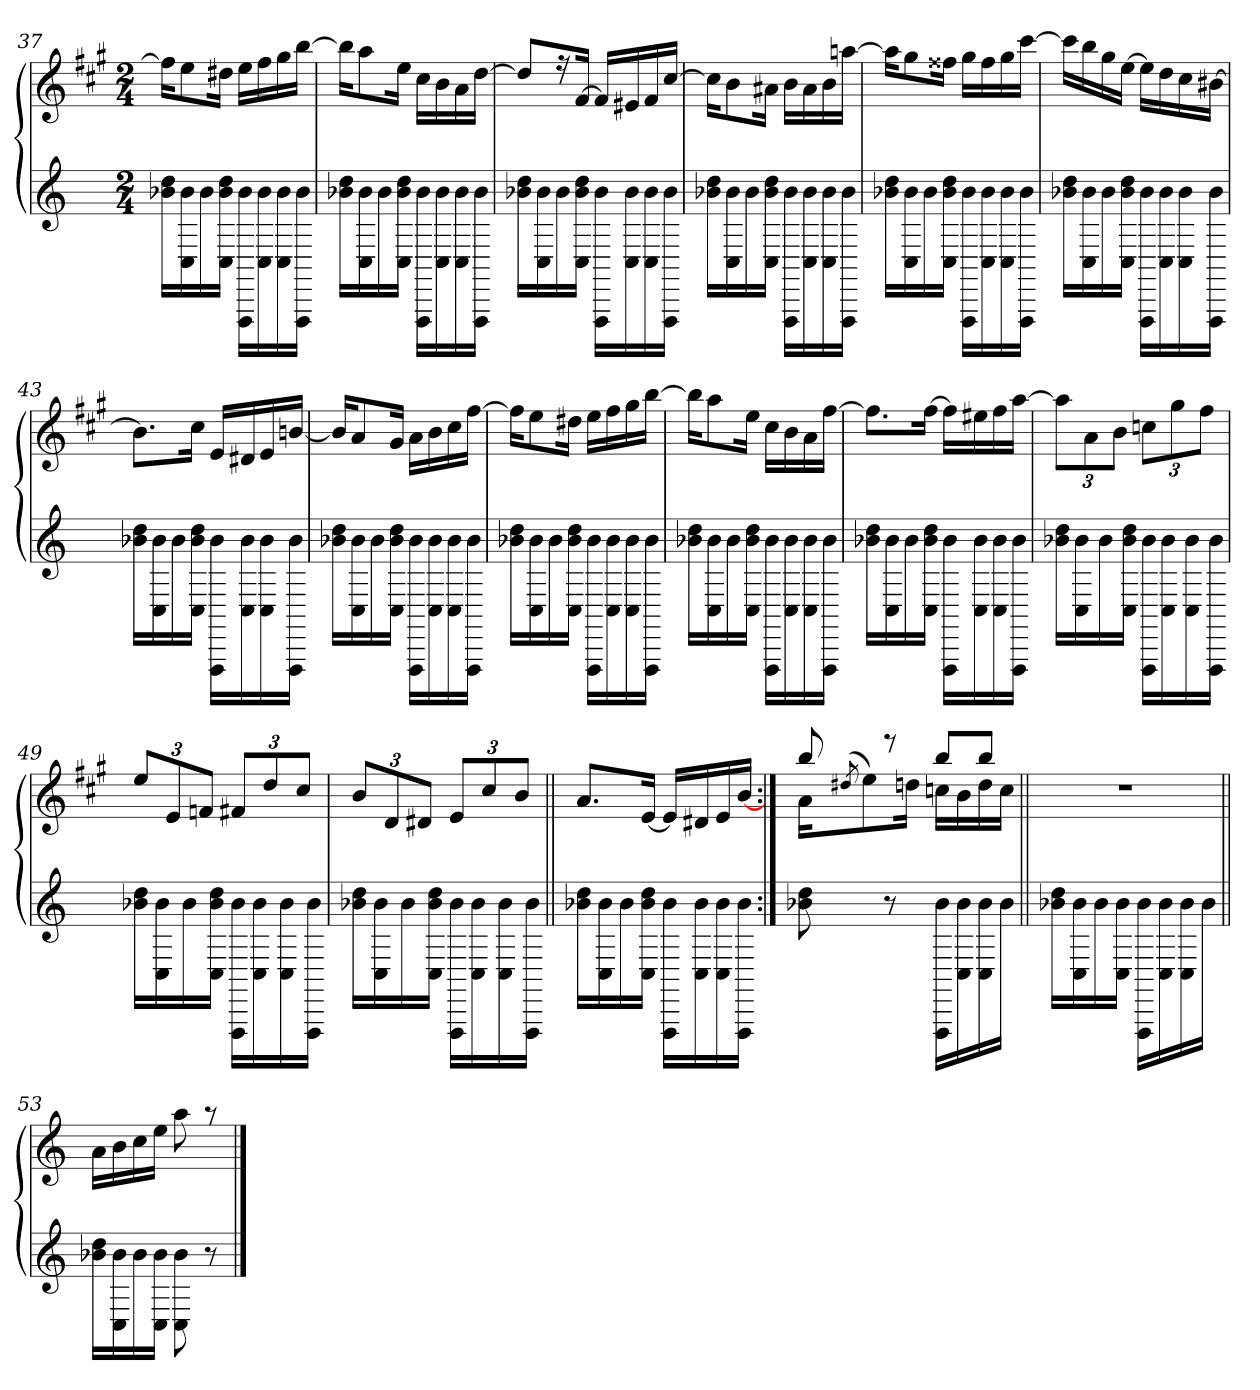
**kern	**kern
*part2	*part1
*staff2	*staff1
*clefG2	*clefG2
*ITrd-7c-12	*
*k[]	*k[f#c#g#]
*C:	*A:
*M2/4	*M2/4
=37	=37
*	*^
16bb-\ 16ddd\LL	16ff#\KL]	2ryy
16c\ 16bb-\	8ee\	.
16bb-\	.	.
16c\ 16bb-\ 16ddd\JJ	16dd#X\Jk	.
16FF\ 16bb-\LL	16ee\LL	.
16c\ 16bb-\	16ff#\	.
16c\ 16bb-\	16gg#\	.
16FF\ 16bb-\JJ	[<16bb\JJ	.
=38	=38	=38
16bb-\ 16ddd\LL	16bb\KL]	4ryy
16c\ 16bb-\	8aa\	.
16bb-\	.	.
16c\ 16bb-\ 16ddd\JJ	16ee\Jk	.
16FF\ 16bb-\LL	16cc#\LL	4ryy
16c\ 16bb-\	16b\	.
16c\ 16bb-\	16a\	.
16FF\ 16bb-\JJ	[<16dd\JJ	.
!!LO:LB:g=z	!!
=39	=39	=39
16bb-\ 16ddd\LL	8dd/L]	2ryy
16c\ 16bb-\	.	.
16bb-\	16r	.
16c\ 16bb-\ 16ddd\JJ	[>16f#/Jk	.
16FF\ 16bb-\LL	16f#/LL]	.
16c\ 16bb-\	16e#X/	.
16c\ 16bb-\	16f#/	.
16FF\ 16bb-\JJ	[>16cc#/JJ	.
=40	=40	=40
16bb-\ 16ddd\LL	16cc#\KL]	2ryy
16c\ 16bb-\	8b\	.
16bb-\	.	.
16c\ 16bb-\ 16ddd\JJ	16a#X\Jk	.
16FF\ 16bb-\LL	16b\LL	.
16c\ 16bb-\	16a#\	.
16c\ 16bb-\	16b\	.
16FF\ 16bb-\JJ	[<16aan\JJ	.
=41	=41	=41
16bb-\ 16ddd\LL	16aa\KL]	2ryy
16c\ 16bb-\	8gg#\	.
16bb-\	.	.
16c\ 16bb-\ 16ddd\JJ	16ff##X\Jk	.
16FF\ 16bb-\LL	16gg#\LL	.
16c\ 16bb-\	16ff##\	.
16c\ 16bb-\	16gg#\	.
16FF\ 16bb-\JJ	[<16ccc#\JJ	.
=42	=42	=42
16bb-\ 16ddd\LL	16ccc#\LL]	2ryy
16c\ 16bb-\	16bb\	.
16bb-\	16gg#\	.
16c\ 16bb-\ 16ddd\JJ	[<16ee\JJ	.
16FF\ 16bb-\LL	16ee\LL]	.
16c\ 16bb-\	16dd\	.
16c\ 16bb-\	16cc#\	.
16FF\ 16bb-\JJ	[<16b#X\JJ	.
!!LO:LB:g=z	!!
=43	=43	=43
16bb-\ 16ddd\LL	8.b#\L]	4ryy
16c\ 16bb-\	.	.
16bb-\	.	.
16c\ 16bb-\ 16ddd\JJ	16cc#\Jk	.
16FF\ 16bb-\LL	16e/LL	4ryy
16c\ 16bb-\	16d#X/	.
16c\ 16bb-\	16e/	.
16FF\ 16bb-\JJ	[>16bn/JJ	.
=44	=44	=44
16bb-\ 16ddd\LL	16b/KL]	2ryy
16c\ 16bb-\	8a/	.
16bb-\	.	.
16c\ 16bb-\ 16ddd\JJ	16g#/Jk	.
16FF\ 16bb-\LL	16a\LL	.
16c\ 16bb-\	16b\	.
16c\ 16bb-\	16cc#\	.
16FF\ 16bb-\JJ	[<16ff#\JJ	.
=45	=45	=45
16bb-\ 16ddd\LL	16ff#\KL]	2ryy
16c\ 16bb-\	8ee\	.
16bb-\	.	.
16c\ 16bb-\ 16ddd\JJ	16dd#X\Jk	.
16FF\ 16bb-\LL	16ee\LL	.
16c\ 16bb-\	16ff#\	.
16c\ 16bb-\	16gg#\	.
16FF\ 16bb-\JJ	[<16bb\JJ	.
=46	=46	=46
16bb-\ 16ddd\LL	16bb\KL]	2ryy
16c\ 16bb-\	8aa\	.
16bb-\	.	.
16c\ 16bb-\ 16ddd\JJ	16ee\Jk	.
16FF\ 16bb-\LL	16cc#\LL	.
16c\ 16bb-\	16b\	.
16c\ 16bb-\	16a\	.
16FF\ 16bb-\JJ	[<16ff#\JJ	.
!!LO:LB:g=z	!!
=47	=47	=47
16bb-\ 16ddd\LL	8.ff#\L]	2ryy
16c\ 16bb-\	.	.
16bb-\	.	.
16c\ 16bb-\ 16ddd\JJ	[<16ff#\Jk	.
16FF\ 16bb-\LL	16ff#\LL]	.
16c\ 16bb-\	16ee#X\	.
16c\ 16bb-\	16ff#\	.
16FF\ 16bb-\JJ	[<16aa\JJ	.
=48	=48	=48
16bb-\ 16ddd\LL	12aa\L]	4ryy
16c\ 16bb-\	.	.
.	12a\	.
16bb-\	.	.
.	12b\J	.
16c\ 16bb-\ 16ddd\JJ	.	.
16FF\ 16bb-\LL	12ccn\L	4ryy
16c\ 16bb-\	.	.
.	12gg#\	.
16c\ 16bb-\	.	.
.	12ff#\J	.
16FF\ 16bb-\JJ	.	.
=49	=49	=49
16bb-\ 16ddd\LL	12ee/L	4ryy
16c\ 16bb-\	.	.
.	12e/	.
16bb-\	.	.
.	12fn/J	.
16c\ 16bb-\ 16ddd\JJ	.	.
16FF\ 16bb-\LL	12f#X/L	4ryy
16c\ 16bb-\	.	.
.	12dd/	.
16c\ 16bb-\	.	.
.	12cc#/J	.
16FF\ 16bb-\JJ	.	.
=50	=50	=50
16bb-\ 16ddd\LL	12b/L	4ryy
16c\ 16bb-\	.	.
.	12d/	.
16bb-\	.	.
.	12d#X/J	.
16c\ 16bb-\ 16ddd\JJ	.	.
16FF\ 16bb-\LL	12e/L	4ryy
16c\ 16bb-\	.	.
.	12cc#/	.
16c\ 16bb-\	.	.
.	12b/J	.
16FF\ 16bb-\JJ	.	.
!!LO:LB:g=z	!!
=51||	=51||	=51||
16bb-\ 16ddd\LL	8.a/L	4ryy
16c\ 16bb-\	.	.
16bb-\	.	.
16c\ 16bb-\ 16ddd\JJ	[>16e/Jk	.
16FF\ 16bb-\LL	16e/LL]	4ryy
16c\ 16bb-\	16d#X/	.
16c\ 16bb-\	16e/	.
16FF\ 16bb-\JJ	[>16b/JJ	.
=52:|!	=52:|!	=52:|!
*	*	*^
8bb-\ 8ddd\	16a\KL	8ryy	8bb!/
.	(<8qdd#X/	.	.
.	8ee\)	.	.
8r	.	8ryy	8rddd
.	16ddn\Jk	.	.
16FF\ 16bb-\LL	16ccn\LL	4ryy	8bb!/L
16c\ 16bb-\	16b\	.	.
16c\ 16bb-\	16dd\	.	8bb!/J
16bb-\JJ	16cc\JJ	.	.
*	*v	*v	*v
=52X2||	=52X2||
*stria0	*stria0
16bb-\ 16ddd\LL	2r
16c\ 16bb-\	.
16bb-\	.
16c\ 16bb-\JJ	.
16FF\ 16bb-\LL	.
16c\ 16bb-\	.
16c\ 16bb-\	.
16bb-\JJ	.
=53||	=53||
*stria5	*stria5
*	*k[]
*	*C:
*	*^
16bb-\ 16ddd\LL	(>16a\LL	2ryy
16c\ 16bb-\	16b\	.
16bb-\	16cc\	.
16c\ 16bb-\JJ	16ee\JJ	.
8c\ 8bb-\	8aa\	.
8r	8raa	.
*	*v	*v
==	==
*-	*-
